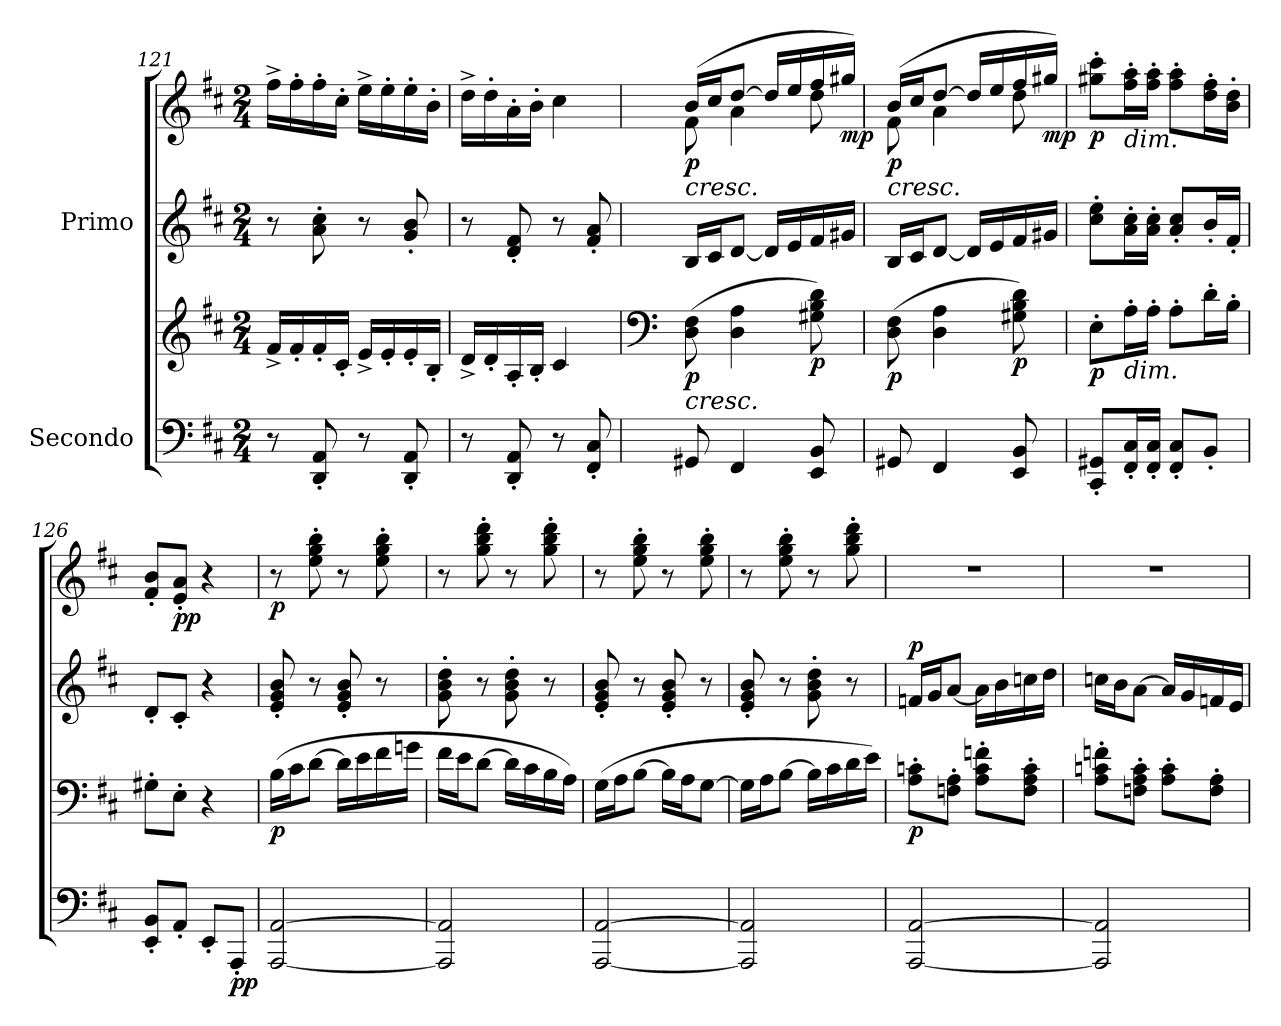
**kern	**kern	**dynam	**kern	**kern	**dynam
*part2	*part2	*part2	*part1	*part1	*part1
*staff4	*staff3	*staff3/4	*staff2	*staff1	*staff1/2
*I"Secondo	*	*	*I"Primo	*	*
!!LO:PB:g=z
*clefF4	*clefG2	*	*clefG2	*clefG2	*
*k[f#c#]	*k[f#c#]	*	*k[f#c#]	*k[f#c#]	*
*M2/4	*M2/4	*	*M2/4	*M2/4	*
=121	=121	=121	=121	=121	=121
8r	16f#^/LL	.	8r	16ff#^\LL	.
.	16f#'/	.	.	16ff#'\	.
8DD/' 8AA/'	16f#'/	.	8a\' 8cc#\'	16ff#'\	.
.	16c#'/JJ	.	.	16cc#'\JJ	.
8r	16e^/LL	.	8r	16ee^\LL	.
.	16e'/	.	.	16ee'\	.
8DD/' 8AA/'	16e'/	.	8g/' 8b/'	16ee'\	.
.	16B'/JJ	.	.	16b'\JJ	.
=122	=122	=122	=122	=122	=122
8r	16d^/LL	.	8r	16dd^\LL	.
.	16d'/	.	.	16dd'\	.
8DD/' 8AA/'	16A'/	.	8d/' 8f#/'	16a'\	.
.	16B'/JJ	.	.	16b'\JJ	.
8r	4c#/	.	8r	4cc#\	.
8FF#/' 8C#/'	.	.	8f#/' 8a/'	.	.
=123	=123	=123	=123	=123	=123
*	*clefF4	*	*	*	*
!	!	!LO:HP:b	!	!	!LO:HP:b
*	*	*	*	*^	*
!	!	!LO:DY:n=1:b	!	!	!	!LO:DY:n=1:b
8GG#X/	(>8D\ 8F#\	< p	16B/LL	(>16b/LL	8f#\	< p
.	.	.	16c#/J	16cc#/J	.	.
4FF#/	4D\ 4A\	.	[8d/J	[8dd/J	4a\	.
.	.	.	16d/LL]	16dd/LL]	.	.
.	.	.	16e/	16ee/	.	.
!	!	!LO:DY:n=2:b	!	!	!	!
8EE/ 8BB/	8G#X\ 8B\ 8d\)	p	16f#/	16ff#/	8dd\	.
!	!	!	!	!	!	!LO:DY:n=2:b
.	.	.	16g#X/JJ	16gg#X/JJ)	.	mp
*	*	*	*	*v	*v	*
.	.	.	.	.	[
=124	=124	=124	=124	=124	=124
!	!	!LO:DY:b	!	!	!LO:HP:b
*	*	*	*	*^	*
!	!	!	!	!	!	!LO:DY:n=1:b
8GG#X/	(>8D\ 8F#\	p	16B/LL	(>16b/LL	8f#\	< p
.	.	.	16c#/J	16cc#/J	.	.
4FF#/	4D\ 4A\	.	[8d/J	[8dd/J	4a\	.
.	.	.	16d/LL]	16dd/LL]	.	.
.	.	.	16e/	16ee/	.	.
!	!	!LO:DY:b	!	!	!	!
8EE/ 8BB/	8G#X\ 8B\ 8d\)	p	16f#/	16ff#/	8dd\	.
!	!	!	!	!	!	!LO:DY:n=2:b
.	.	.	16g#X/JJ	16gg#X/JJ)	.	mp
*	*	*	*	*v	*v	*
.	.	[	.	.	[
!!LO:LB:g=z
=125	=125	=125	=125	=125	=125
!	!	!LO:DY:b	!	!	!LO:DY:b
8CC#/' 8GG#X/'L	8E'\L	p	8cc#\' 8ee\'L	8gg#X\' 8ccc#\'L	p
!	!	!	!	!LO:TX:b:i:t=dim.	!
!	!LO:TX:b:i:t=dim.	!	!	!	!
16FF#/' 16C#/'L	16A'\L	.	16a\' 16cc#\'L	16ff#\' 16aa\'L	.
16FF#/' 16C#/'JJ	16A'\JJ	.	16a\' 16cc#\'JJ	16ff#\' 16aa\'JJ	.
8FF#/' 8C#/'L	8A'\L	.	8a/' 8cc#/'L	8ff#\' 8aa\'L	.
8BB'/J	16d'\L	.	16b'/L	16dd\' 16ff#\'L	.
.	16B'\JJ	.	16f#'/JJ	16b\' 16dd\'JJ	.
=126	=126	=126	=126	=126	=126
*	*	*	*	*MM94	*
8EE/' 8BB/'L	8G#X'\L	.	8d'/L	8f#/' 8b/'L	.
!	!	!	!	!	!LO:DY:b
8AA'/J	8E'\J	.	8c#'/J	8e/' 8a/'J	pp
*	*	*	*	*MM90	*
8EE'/L	4r	.	4r	4r	.
!	!	!LO:DY:b=2	!	!	!
8AAA'/J	.	pp	.	.	.
=127	=127	=127	=127	=127	=127
*	*	*	*	*MM98	*
!	!	!LO:DY:b	!	!	!LO:DY:b
[2AAA/ [2AA/	(>16B\LL	p	8e/' 8g/' 8b/'	8r	p
.	16c#\J	.	.	.	.
.	[8d\J	.	8r	8ee\' 8gg\' 8bb\'	.
.	16d\LL]	.	8e/' 8g/' 8b/'	8r	.
.	16e\	.	.	.	.
.	16f#\	.	8r	8ee\' 8gg\' 8bb\'	.
.	16gn\JJ	.	.	.	.
=128	=128	=128	=128	=128	=128
2AAA/] 2AA/]	16f#\LL	.	8g\' 8b\' 8dd\'	8r	.
.	16e\J	.	.	.	.
.	[8d\J	.	8r	8gg\' 8bb\' 8ddd\'	.
.	16d\LL]	.	8g\' 8b\' 8dd\'	8r	.
.	16c#\	.	.	.	.
.	16B\	.	8r	8gg\' 8bb\' 8ddd\'	.
.	16A\JJ)	.	.	.	.
=129	=129	=129	=129	=129	=129
[2AAA/ [2AA/	(>16G\LL	.	8e/' 8g/' 8b/'	8r	.
.	16A\J	.	.	.	.
.	[8B\J	.	8r	8ee\' 8gg\' 8bb\'	.
.	16B\LL]	.	8e/' 8g/' 8b/'	8r	.
.	16A\J	.	.	.	.
.	[8G\J	.	8r	8ee\' 8gg\' 8bb\'	.
!!LO:LB:g=z
=130	=130	=130	=130	=130	=130
2AAA/] 2AA/]	16G\LL]	.	8e/' 8g/' 8b/'	8r	.
.	16A\J	.	.	.	.
.	[8B\J	.	8r	8ee\' 8gg\' 8bb\'	.
.	16B\LL]	.	8g\' 8b\' 8dd\'	8r	.
.	16c#\	.	.	.	.
.	16d\	.	8r	8gg\' 8bb\' 8ddd\'	.
.	16e\JJ)	.	.	.	.
=131	=131	=131	=131	=131	=131
!	!	!LO:DY:b	!	!	!LO:DY:a=2
[2AAA/ [2AA/	8A\' 8cn\'L	p	16fn/LL	2r	p
.	.	.	16g/J	.	.
.	8Fn\' 8A\'J	.	[8a/J	.	.
.	8A\' 8c\' 8fn\'L	.	16a\LL]	.	.
.	.	.	16b\	.	.
.	8F\' 8A\' 8c\'J	.	16ccn\	.	.
.	.	.	16dd\JJ	.	.
=132	=132	=132	=132	=132	=132
2AAA/] 2AA/]	8A\' 8cn\' 8fn\'L	.	16ccn\LL	2r	.
.	.	.	16b\J	.	.
.	8Fn\' 8A\' 8c\'J	.	[8a\J	.	.
.	8A\' 8c\'L	.	16a/LL]	.	.
.	.	.	16g/	.	.
.	8F\' 8A\'J	.	16fn/	.	.
.	.	.	16e/JJ	.	.
=	=	=	=	=	=
*-	*-	*-	*-	*-	*-
